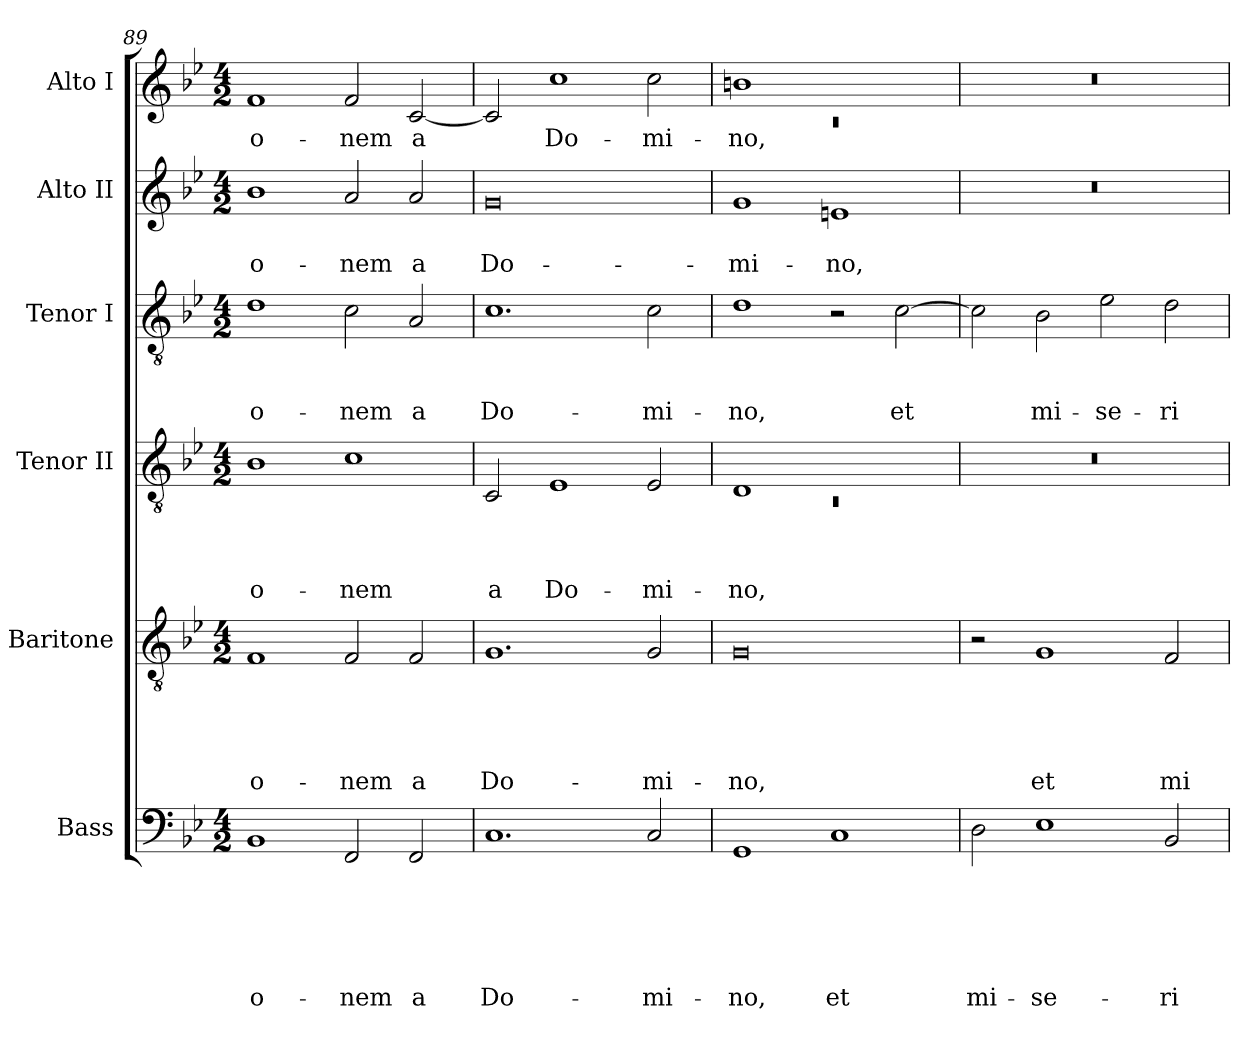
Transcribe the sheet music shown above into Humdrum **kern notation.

**kern	**text	**text	**text	**text	**text	**text	**kern	**text	**text	**text	**text	**text	**kern	**text	**text	**text	**text	**kern	**text	**text	**text	**kern	**text	**text	**kern	**text
*part6	*part6	*part6	*part6	*part6	*part6	*part6	*part5	*part5	*part5	*part5	*part5	*part5	*part4	*part4	*part4	*part4	*part4	*part3	*part3	*part3	*part3	*part2	*part2	*part2	*part1	*part1
*staff6	*staff6	*staff6	*staff6	*staff6	*staff6	*staff6	*staff5	*staff5	*staff5	*staff5	*staff5	*staff5	*staff4	*staff4	*staff4	*staff4	*staff4	*staff3	*staff3	*staff3	*staff3	*staff2	*staff2	*staff2	*staff1	*staff1
*I"Bass	*	*	*	*	*	*	*I"Baritone	*	*	*	*	*	*I"Tenor II	*	*	*	*	*I"Tenor I	*	*	*	*I"Alto II	*	*	*I"Alto I	*
!!LO:PB:g=z
*clefF4	*	*	*	*	*	*	*clefGv2	*	*	*	*	*	*clefGv2	*	*	*	*	*clefGv2	*	*	*	*clefG2	*	*	*clefG2	*
*k[b-e-]	*	*	*	*	*	*	*k[b-e-]	*	*	*	*	*	*k[b-e-]	*	*	*	*	*k[b-e-]	*	*	*	*k[b-e-]	*	*	*k[b-e-]	*
*B-:	*	*	*	*	*	*	*B-:	*	*	*	*	*	*B-:	*	*	*	*	*B-:	*	*	*	*B-:	*	*	*B-:	*
*M4/2	*	*	*	*	*	*	*M4/2	*	*	*	*	*	*M4/2	*	*	*	*	*M4/2	*	*	*	*M4/2	*	*	*M4/2	*
=89	=89	=89	=89	=89	=89	=89	=89	=89	=89	=89	=89	=89	=89	=89	=89	=89	=89	=89	=89	=89	=89	=89	=89	=89	=89	=89
!	!	!	!	!	!	!LO:LY:b:rj	!	!	!	!	!	!LO:LY:b:rj	!	!	!	!	!LO:LY:b:rj	!	!	!	!LO:LY:b:rj	!	!	!LO:LY:b:rj	!	!LO:LY:b:rj
1BB-	.	.	.	.	.	-o-	1F	.	.	.	.	-o-	1B-	.	.	.	-o-	1d	.	.	-o-	1b-	.	-o-	1f	-o-
!	!	!	!	!	!	!LO:LY:b	!	!	!	!	!	!LO:LY:b	!	!	!	!	!LO:LY:b	!	!	!	!LO:LY:b	!	!	!LO:LY:b	!	!LO:LY:b
2FF/	.	.	.	.	.	-nem	2F/	.	.	.	.	-nem	1c	.	.	.	-nem	2c\	.	.	-nem	2a/	.	-nem	2f/	-nem
!	!	!	!	!	!	!LO:LY:b	!	!	!	!	!	!LO:LY:b	!	!	!	!	!	!	!	!	!LO:LY:b	!	!	!LO:LY:b	!	!LO:LY:b
2FF/	.	.	.	.	.	a	2F/	.	.	.	.	a	.	.	.	.	.	2A/	.	.	a	2a/	.	a	[<2c/	a
=90	=90	=90	=90	=90	=90	=90	=90	=90	=90	=90	=90	=90	=90	=90	=90	=90	=90	=90	=90	=90	=90	=90	=90	=90	=90	=90
!	!	!	!	!	!	!LO:LY:b	!	!	!	!	!	!LO:LY:b	!	!	!	!	!LO:LY:b	!	!	!	!LO:LY:b	!	!	!LO:LY:b	!	!
1.C	.	.	.	.	.	Do-	1.G	.	.	.	.	Do-	2C/	.	.	.	a	1.c	.	.	Do-	0g	.	Do-	2c/]	.
!	!	!	!	!	!	!	!	!	!	!	!	!	!	!	!	!	!LO:LY:b	!	!	!	!	!	!	!	!	!LO:LY:b
.	.	.	.	.	.	.	.	.	.	.	.	.	1E-	.	.	.	Do-	.	.	.	.	.	.	.	1cc	Do-
!	!	!	!	!	!	!LO:LY:b	!	!	!	!	!	!LO:LY:b	!	!	!	!	!LO:LY:b	!	!	!	!LO:LY:b	!	!	!	!	!LO:LY:b
2C/	.	.	.	.	.	-mi-	2G/	.	.	.	.	-mi-	2E-/	.	.	.	-mi-	2c\	.	.	-mi-	.	.	.	2cc\	-mi-
=91	=91	=91	=91	=91	=91	=91	=91	=91	=91	=91	=91	=91	=91	=91	=91	=91	=91	=91	=91	=91	=91	=91	=91	=91	=91	=91
*	*	*	*	*	*	*	*	*	*	*	*	*	*^	*	*	*	*	*	*	*	*	*	*	*	*^	*
!	!	!	!	!	!	!LO:LY:b	!	!	!	!	!	!LO:LY:b	!	!LO:N:vis=1	!	!	!	!LO:LY:b	!	!	!	!LO:LY:b	!	!	!LO:LY:b	!	!LO:N:vis=1	!LO:LY:b
1GG	.	.	.	.	.	-no,	0G	.	.	.	.	-no,	1D	0rC	.	.	.	-no,	1d	.	.	-no,	1g	.	-mi-	1bn	0rc	-no,
!	!	!	!	!	!	!LO:LY:b	!	!	!	!	!	!	!	!	!	!	!	!	!	!	!	!	!	!	!LO:LY:b	!	!	!
1C	.	.	.	.	.	et	.	.	.	.	.	.	1ryy	.	.	.	.	.	2r	.	.	.	1en	.	-no,	1ryy	.	.
!	!	!	!	!	!	!	!	!	!	!	!	!	!	!	!	!	!	!	!	!	!	!LO:LY:b	!	!	!	!	!	!
.	.	.	.	.	.	.	.	.	.	.	.	.	.	.	.	.	.	.	[>2c\	.	.	et	.	.	.	.	.	.
*	*	*	*	*	*	*	*	*	*	*	*	*	*v	*v	*	*	*	*	*	*	*	*	*	*	*	*v	*v	*
=92	=92	=92	=92	=92	=92	=92	=92	=92	=92	=92	=92	=92	=92	=92	=92	=92	=92	=92	=92	=92	=92	=92	=92	=92	=92	=92
!	!	!	!	!	!	!LO:LY:b	!	!	!	!	!	!	!	!	!	!	!	!	!	!	!	!LO:N:vis=1	!	!	!LO:N:vis=1	!
2D\	.	.	.	.	.	mi-	2r	.	.	.	.	.	0r	.	.	.	.	2c\]	.	.	.	0r	.	.	0r	.
!	!	!	!	!	!	!LO:LY:b	!	!	!	!	!	!LO:LY:b	!	!	!	!	!	!	!	!	!LO:LY:b	!	!	!	!	!
1E-	.	.	.	.	.	-se-	1G	.	.	.	.	et	.	.	.	.	.	2B-\	.	.	mi-	.	.	.	.	.
!	!	!	!	!	!	!	!	!	!	!	!	!	!	!	!	!	!	!	!	!	!LO:LY:b	!	!	!	!	!
.	.	.	.	.	.	.	.	.	.	.	.	.	.	.	.	.	.	2e-\	.	.	-se-	.	.	.	.	.
!	!	!	!	!	!	!LO:LY:b	!	!	!	!	!	!LO:LY:b	!	!	!	!	!	!	!	!	!LO:LY:b	!	!	!	!	!
2BB-/	.	.	.	.	.	-ri-	2F/	.	.	.	.	mi-	.	.	.	.	.	2d\	.	.	-ri-	.	.	.	.	.
=	=	=	=	=	=	=	=	=	=	=	=	=	=	=	=	=	=	=	=	=	=	=	=	=	=	=
*-	*-	*-	*-	*-	*-	*-	*-	*-	*-	*-	*-	*-	*-	*-	*-	*-	*-	*-	*-	*-	*-	*-	*-	*-	*-	*-
